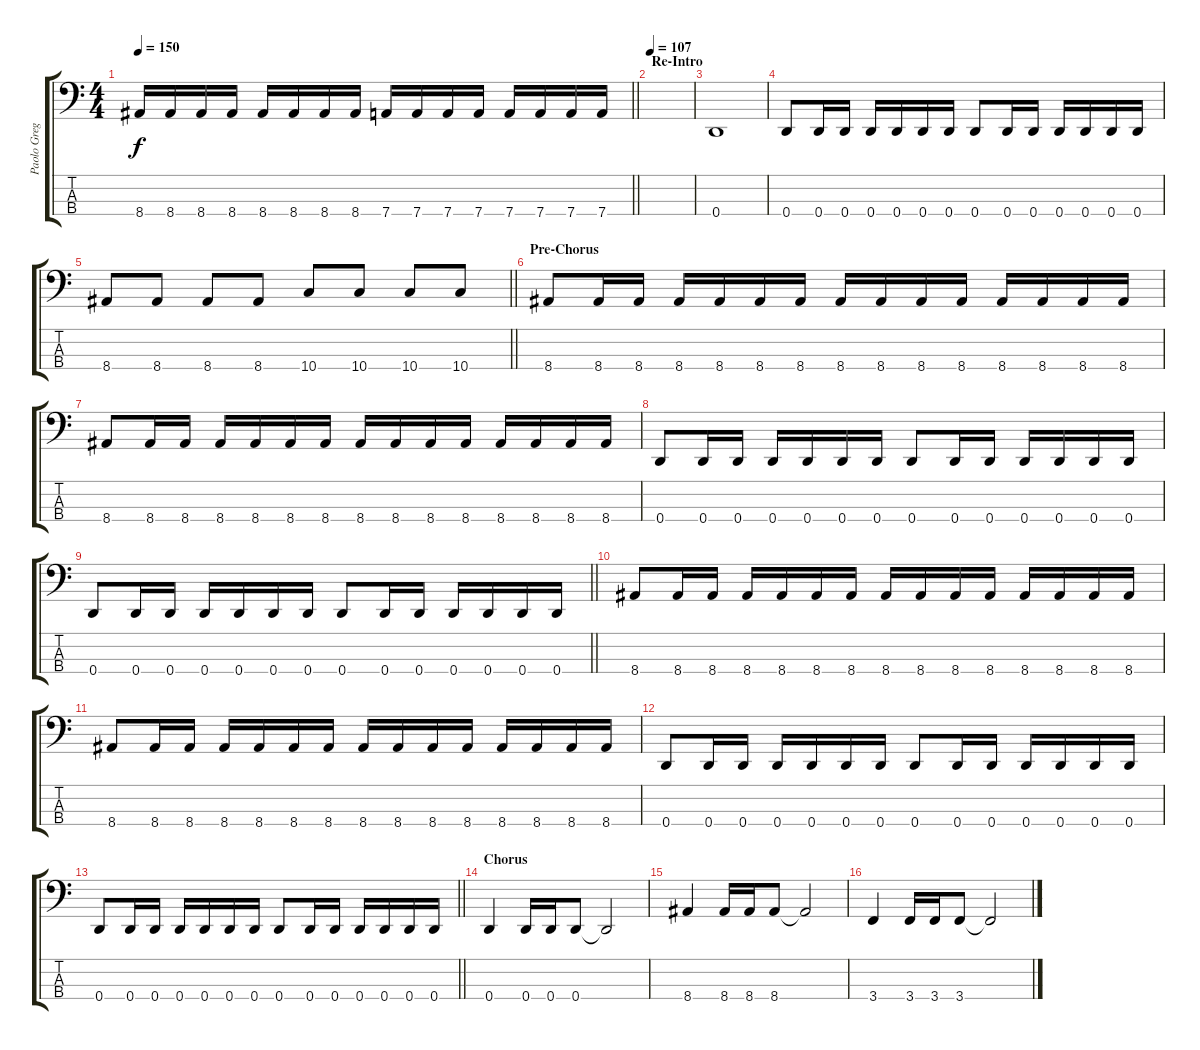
\track ("Paolo Gregoletto" "Paolo Greg") {instrument electricbasspick}
\staff {score tabs}
\tuning (G2 D2 A1 D1) {hide}
\ts (4 4)
\tempo 150
\clef f4
\barLineRight lightlight
\ks c
8.4.16{dy f} 8.4.16 8.4.16 8.4.16 8.4.16 8.4.16 8.4.16 8.4.16 7.4.16 7.4.16 7.4.16 7.4.16 7.4.16 7.4.16 7.4.16 7.4.16 |
\section ("" "Re-Intro")
\tempo 107
|
0.4.1 |
0.4.8 0.4.16 0.4.16 0.4.16 0.4.16 0.4.16 0.4.16 0.4.8 0.4.16 0.4.16 0.4.16 0.4.16 0.4.16 0.4.16 |
\barLineRight lightlight
8.4.8 8.4.8 8.4.8 8.4.8 10.4.8 10.4.8 10.4.8 10.4.8 |
\section ("" "Pre-Chorus")
8.4.8 8.4.16 8.4.16 8.4.16 8.4.16 8.4.16 8.4.16 8.4.16 8.4.16 8.4.16 8.4.16 8.4.16 8.4.16 8.4.16 8.4.16 |
8.4.8 8.4.16 8.4.16 8.4.16 8.4.16 8.4.16 8.4.16 8.4.16 8.4.16 8.4.16 8.4.16 8.4.16 8.4.16 8.4.16 8.4.16 |
0.4.8 0.4.16 0.4.16 0.4.16 0.4.16 0.4.16 0.4.16 0.4.8 0.4.16 0.4.16 0.4.16 0.4.16 0.4.16 0.4.16 |
\barLineRight lightlight
0.4.8 0.4.16 0.4.16 0.4.16 0.4.16 0.4.16 0.4.16 0.4.8 0.4.16 0.4.16 0.4.16 0.4.16 0.4.16 0.4.16 |
8.4.8 8.4.16 8.4.16 8.4.16 8.4.16 8.4.16 8.4.16 8.4.16 8.4.16 8.4.16 8.4.16 8.4.16 8.4.16 8.4.16 8.4.16 |
8.4.8 8.4.16 8.4.16 8.4.16 8.4.16 8.4.16 8.4.16 8.4.16 8.4.16 8.4.16 8.4.16 8.4.16 8.4.16 8.4.16 8.4.16 |
0.4.8 0.4.16 0.4.16 0.4.16 0.4.16 0.4.16 0.4.16 0.4.8 0.4.16 0.4.16 0.4.16 0.4.16 0.4.16 0.4.16 |
\barLineRight lightlight
0.4.8 0.4.16 0.4.16 0.4.16 0.4.16 0.4.16 0.4.16 0.4.8 0.4.16 0.4.16 0.4.16 0.4.16 0.4.16 0.4.16 |
\section ("" "Chorus")
0.4.4 0.4.16 0.4.16 0.4.8 0.4{t}.2 |
8.4.4 8.4.16 8.4.16 8.4.8 8.4{t}.2 |
3.4.4 3.4.16 3.4.16 3.4.8 3.4{t}.2
